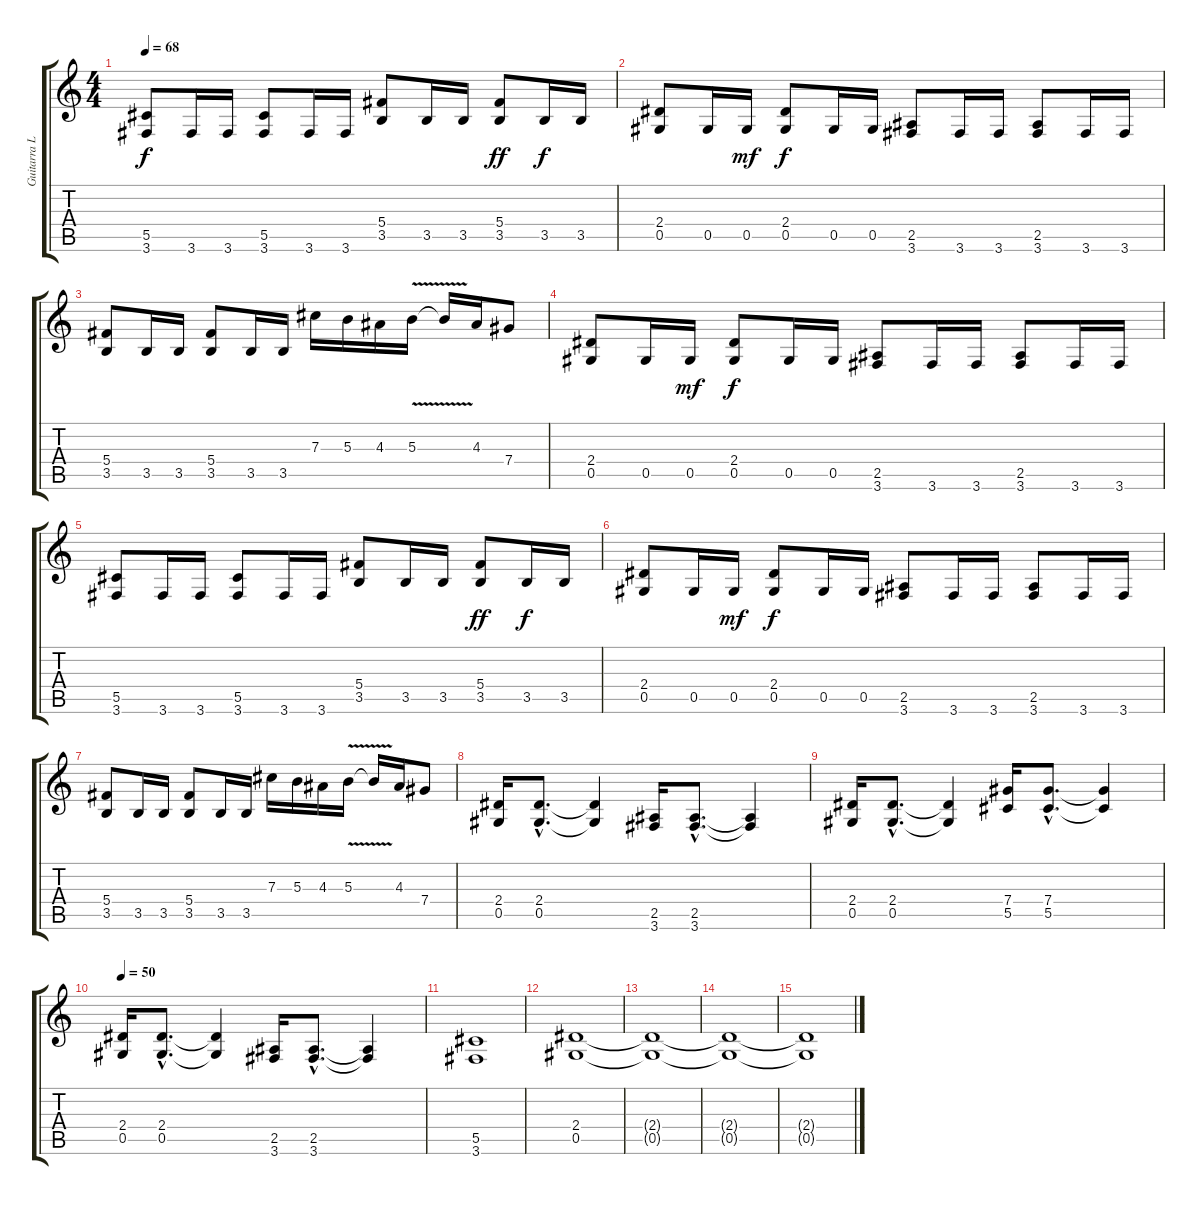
\track ("Guitarra Lider 2" "Guitarra L") {instrument distortionguitar}
\staff {score tabs}
\tuning (Eb4 Bb3 Gb3 Db3 Ab2 Eb2) {hide}
\ts (4 4)
\tempo 68
\clef g2
\ks c
(5.5 3.6).8{dy f} 3.6.16 3.6.16 (5.5 3.6).8 3.6.16 3.6.16 (5.4 3.5).8 3.5.16 3.5.16 (5.4 3.5).8{dy ff} 3.5.16{dy f} 3.5.16 |
(2.4 0.5).8 0.5.16 0.5.16{dy mf} (2.4 0.5).8{dy f} 0.5.16 0.5.16 (2.5 3.6).8 3.6.16 3.6.16 (2.5 3.6).8 3.6.16 3.6.16 |
(5.4 3.5).8 3.5.16 3.5.16 (5.4 3.5).8 3.5.16 3.5.16 7.3.16 5.3.16 4.3.16 5.3{v}.16 5.3{t}.16 4.3.16 7.4.8 |
(2.4 0.5).8 0.5.16 0.5.16{dy mf} (2.4 0.5).8{dy f} 0.5.16 0.5.16 (2.5 3.6).8 3.6.16 3.6.16 (2.5 3.6).8 3.6.16 3.6.16 |
(5.5 3.6).8 3.6.16 3.6.16 (5.5 3.6).8 3.6.16 3.6.16 (5.4 3.5).8 3.5.16 3.5.16 (5.4 3.5).8{dy ff} 3.5.16{dy f} 3.5.16 |
(2.4 0.5).8 0.5.16 0.5.16{dy mf} (2.4 0.5).8{dy f} 0.5.16 0.5.16 (2.5 3.6).8 3.6.16 3.6.16 (2.5 3.6).8 3.6.16 3.6.16 |
(5.4 3.5).8 3.5.16 3.5.16 (5.4 3.5).8 3.5.16 3.5.16 7.3.16 5.3.16 4.3.16 5.3{v}.16 5.3{t}.16 4.3.16 7.4.8 |
(2.4 0.5).16 (2.4{hac} 0.5{hac}).8{d} (2.4{t} 0.5{t}).4 (2.5 3.6).16 (2.5{hac} 3.6{hac}).8{d} (2.5{t} 3.6{t}).4 |
(2.4 0.5).16 (2.4{hac} 0.5{hac}).8{d} (2.4{t} 0.5{t}).4 (7.4 5.5).16 (7.4{hac} 5.5{hac}).8{d} (7.4{t} 5.5{t}).4 |
\tempo 50
(2.4 0.5).16 (2.4{hac} 0.5{hac}).8{d} (2.4{t} 0.5{t}).4 (2.5 3.6).16 (2.5{hac} 3.6{hac}).8{d} (2.5{t} 3.6{t}).4 |
(5.5 3.6).1 |
(2.4 0.5).1 |
(2.4{t} 0.5{t}).1 |
(2.4{t} 0.5{t}).1 |
(2.4{t} 0.5{t}).1
